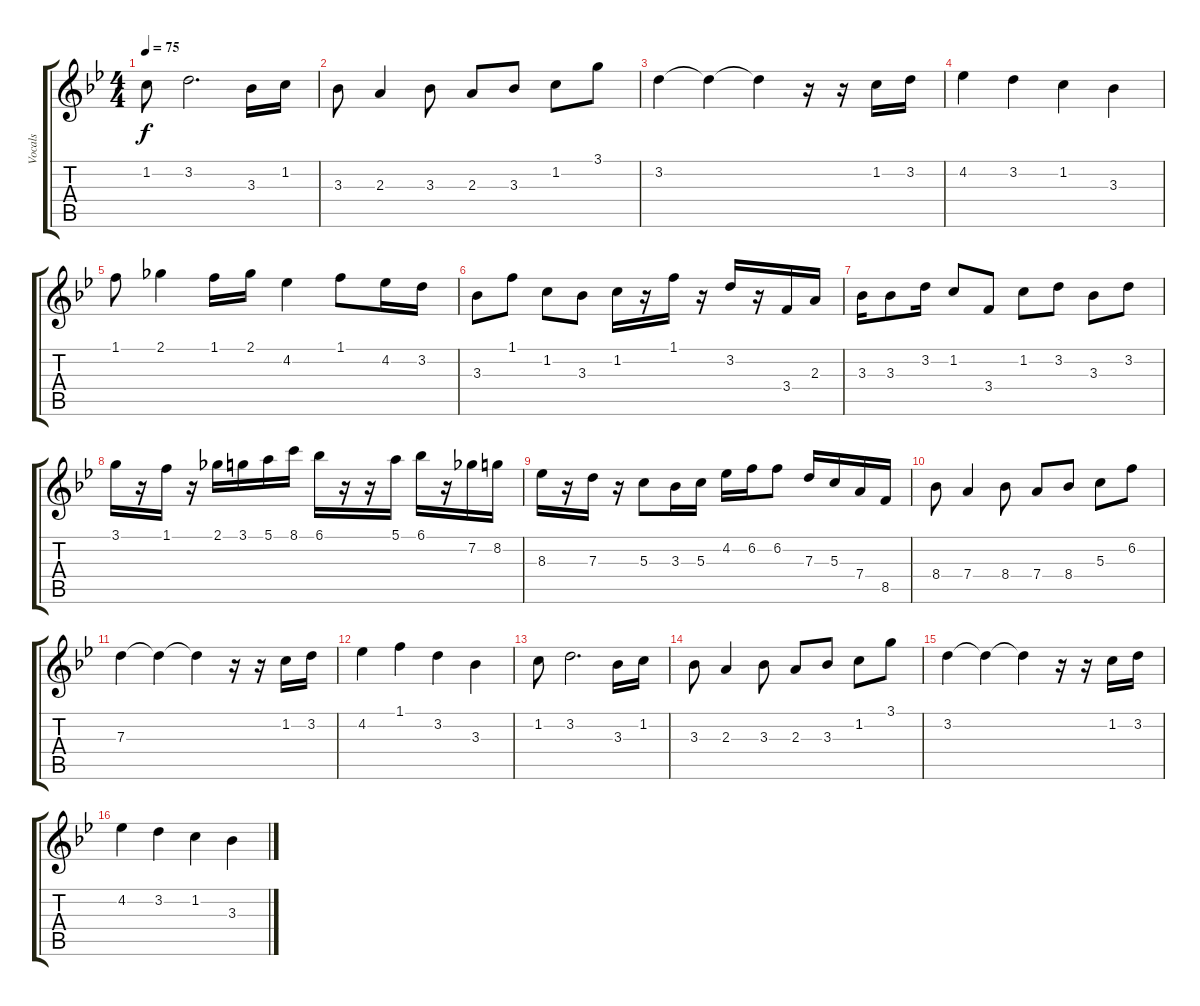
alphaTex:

\track ("Vocals" "Vocals") {instrument overdrivenguitar}
\staff {score tabs}
\tuning (E4 B3 G3 D3 A2 E2) {hide}
\ts (4 4)
\tempo 75
\clef g2
\ks bb
1.2.8{dy f} 3.2.2{d} 3.3.16 1.2.16 |
3.3.8 2.3.4 3.3.8 2.3.8 3.3.8 1.2.8 3.1.8 |
3.2.4 3.2{t}.4 3.2{t}.4 r.16 r.16 1.2.16 3.2.16 |
4.2.4 3.2.4 1.2.4 3.3.4 |
1.1.8 2.1.4 1.1.16 2.1.16 4.2.4 1.1.8 4.2.16 3.2.16 |
3.3.8 1.1.8 1.2.8 3.3.8 1.2.16 r.16 1.1.16 r.16 3.2.16 r.16 3.4.16 2.3.16 |
3.3.16 3.3.8 3.2.16 1.2.8 3.4.8 1.2.8 3.2.8 3.3.8 3.2.8 |
3.1.16 r.16 1.1.16 r.16 2.1.16 3.1.16 5.1.16 8.1.16 6.1.16 r.16 r.16 5.1.16 6.1.16 r.16 7.2.16 8.2.16 |
8.3.16 r.16 7.3.16 r.16 5.3.8 3.3.16 5.3.16 4.2.16 6.2.16 6.2.8 7.3.16 5.3.16 7.4.16 8.5.16 |
8.4.8 7.4.4 8.4.8 7.4.8 8.4.8 5.3.8 6.2.8 |
7.3.4 7.3{t}.4 7.3{t}.4 r.16 r.16 1.2.16 3.2.16 |
4.2.4 1.1.4 3.2.4 3.3.4 |
1.2.8 3.2.2{d} 3.3.16 1.2.16 |
3.3.8 2.3.4 3.3.8 2.3.8 3.3.8 1.2.8 3.1.8 |
3.2.4 3.2{t}.4 3.2{t}.4 r.16 r.16 1.2.16 3.2.16 |
4.2.4 3.2.4 1.2.4 3.3.4
